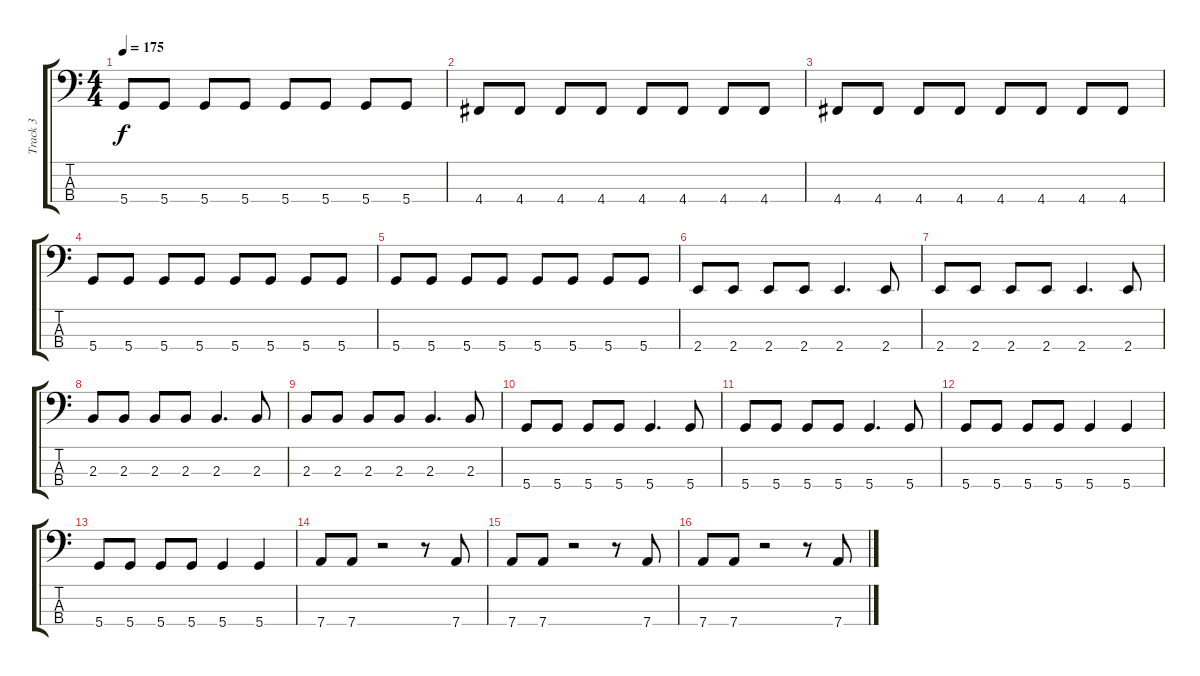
\track ("Track 3" "Track 3") {instrument electricbasspick}
\staff {score tabs}
\tuning (G2 D2 A1 D1) {hide}
\ts (4 4)
\tempo 175
\clef f4
\ks c
5.4.8{dy f} 5.4.8 5.4.8 5.4.8 5.4.8 5.4.8 5.4.8 5.4.8 |
4.4.8 4.4.8 4.4.8 4.4.8 4.4.8 4.4.8 4.4.8 4.4.8 |
4.4.8 4.4.8 4.4.8 4.4.8 4.4.8 4.4.8 4.4.8 4.4.8 |
5.4.8 5.4.8 5.4.8 5.4.8 5.4.8 5.4.8 5.4.8 5.4.8 |
5.4.8 5.4.8 5.4.8 5.4.8 5.4.8 5.4.8 5.4.8 5.4.8 |
2.4.8 2.4.8 2.4.8 2.4.8 2.4.4{d} 2.4.8 |
2.4.8 2.4.8 2.4.8 2.4.8 2.4.4{d} 2.4.8 |
2.3.8 2.3.8 2.3.8 2.3.8 2.3.4{d} 2.3.8 |
2.3.8 2.3.8 2.3.8 2.3.8 2.3.4{d} 2.3.8 |
5.4.8 5.4.8 5.4.8 5.4.8 5.4.4{d} 5.4.8 |
5.4.8 5.4.8 5.4.8 5.4.8 5.4.4{d} 5.4.8 |
5.4.8 5.4.8 5.4.8 5.4.8 5.4.4 5.4.4 |
5.4.8 5.4.8 5.4.8 5.4.8 5.4.4 5.4.4 |
7.4.8 7.4.8 r.2 r.8 7.4.8 |
7.4.8 7.4.8 r.2 r.8 7.4.8 |
7.4.8 7.4.8 r.2 r.8 7.4.8
